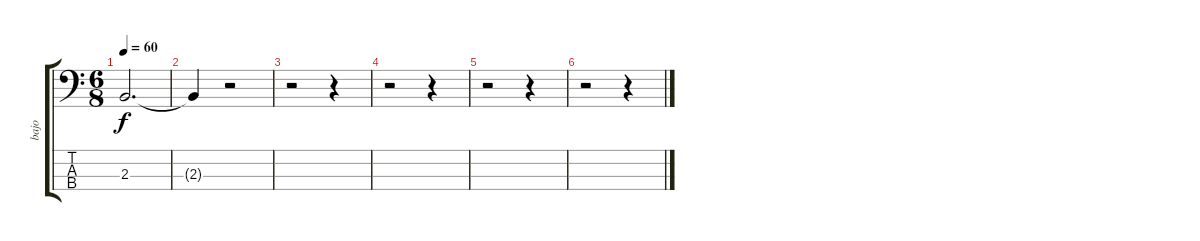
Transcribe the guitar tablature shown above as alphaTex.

\track ("bajo" "bajo") {instrument electricbassfinger}
\staff {score tabs}
\tuning (G2 D2 A1 E1) {hide}
\ts (6 8)
\tempo 60
\clef f4
\ks c
2.3.2{d dy f} |
2.3{t}.4 r.2 |
r.2 r.4 |
r.2 r.4 |
r.2 r.4 |
r.2 r.4
